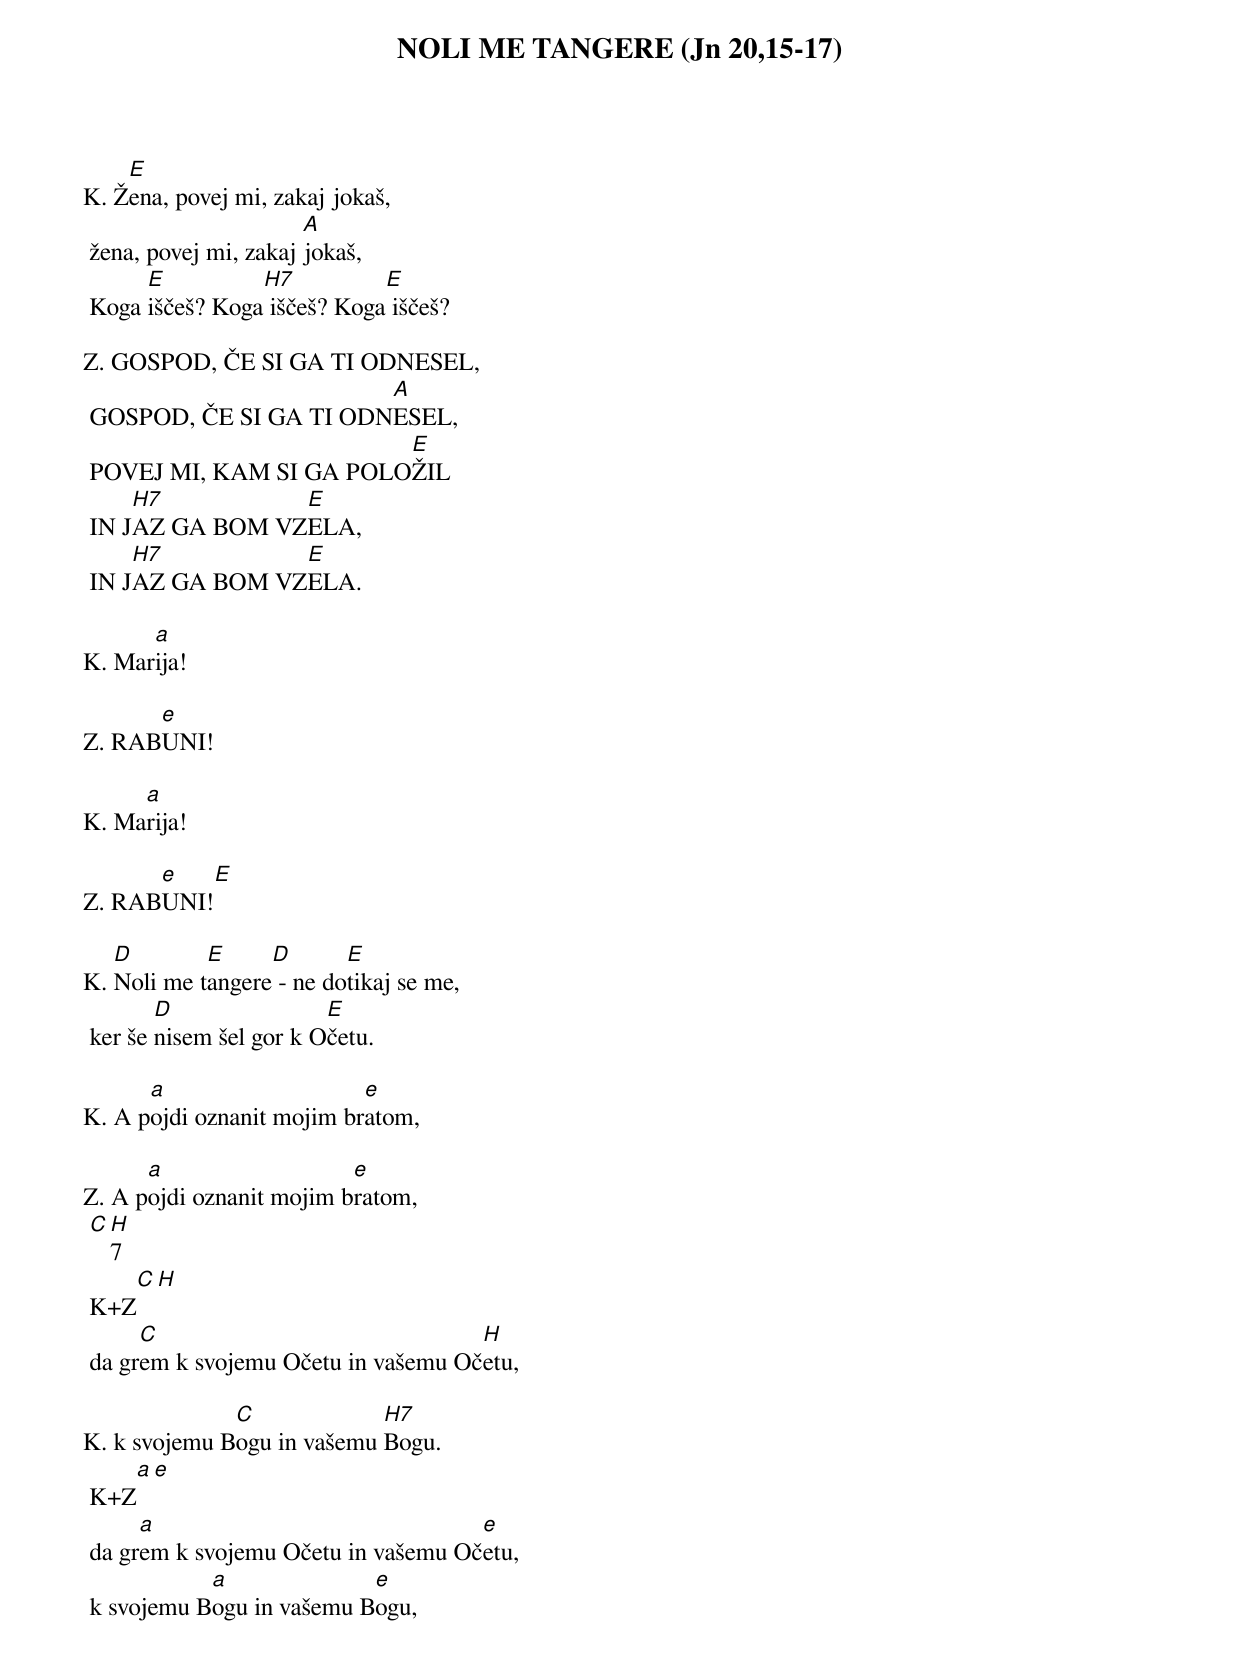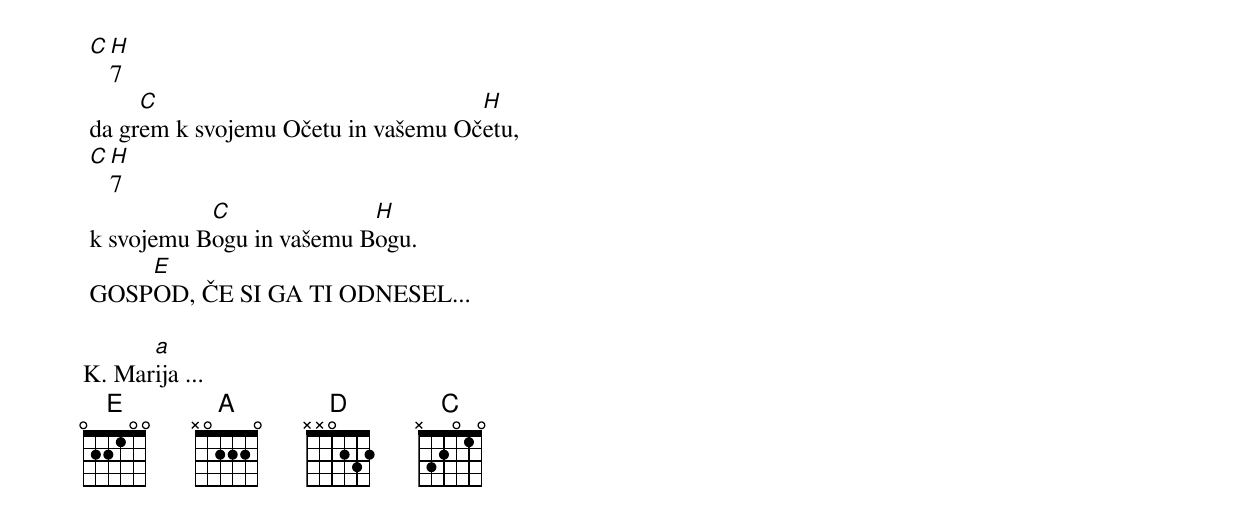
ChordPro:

{title: NOLI ME TANGERE (Jn 20,15-17)}

K.	Ž[E]ena, povej mi, zakaj jokaš,
	žena, povej mi, zakaj [A]jokaš,
	Koga [E]iščeš? Koga[H7] iščeš? Koga[E] iščeš?

Z.	GOSPOD, ČE SI GA TI ODNESEL,
	GOSPOD, ČE SI GA TI ODN[A]ESEL,
	POVEJ MI, KAM SI GA POLO[E]ŽIL
	IN J[H7]AZ GA BOM VZ[E]ELA,
	IN J[H7]AZ GA BOM VZ[E]ELA.

K.	Mar[a]ija!

Z.	RAB[e]UNI!

K.	Ma[a]rija!

Z.	RAB[e]UNI![E]

K.	[D]Noli me t[E]angere[D] - ne do[E]tikaj se me,
	ker še [D]nisem šel gor k O[E]četu.

K.	A p[a]ojdi oznanit mojim br[e]atom,

Z.	A p[a]ojdi oznanit mojim b[e]ratom,
	[C][H]7
	K+Z[C][H]
	da gr[C]em k svojemu Očetu in vašemu Oč[H]etu,

K.	k svojemu B[C]ogu in vašemu [H7]Bogu.
	K+Z[a][e]
	da gr[a]em k svojemu Očetu in vašemu Oč[e]etu,
	k svojemu B[a]ogu in vašemu B[e]ogu,
	[C][H]7
	da gr[C]em k svojemu Očetu in vašemu Oč[H]etu,
	[C][H]7
	k svojemu B[C]ogu in vašemu B[H]ogu.
	GOSP[E]OD, ČE SI GA TI ODNESEL...

K.	Mar[a]ija ...
